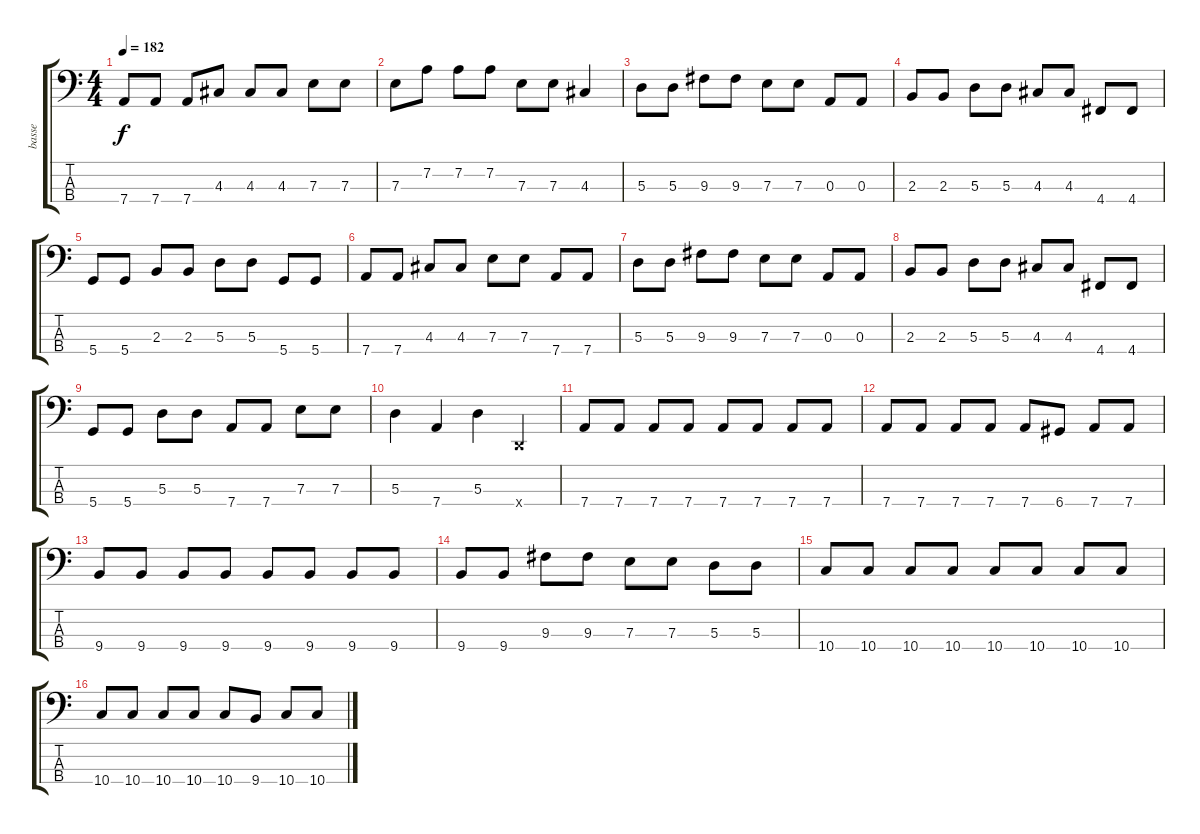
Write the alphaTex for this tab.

\track ("basse" "basse") {instrument electricbasspick}
\staff {score tabs}
\tuning (G2 D2 A1 D1) {hide}
\ts (4 4)
\tempo 182
\clef f4
\ks c
7.4.8{dy f} 7.4.8 7.4.8 4.3.8 4.3.8 4.3.8 7.3.8 7.3.8 |
7.3.8 7.2.8 7.2.8 7.2.8 7.3.8 7.3.8 4.3.4 |
5.3.8 5.3.8 9.3.8 9.3.8 7.3.8 7.3.8 0.3.8 0.3.8 |
2.3.8 2.3.8 5.3.8 5.3.8 4.3.8 4.3.8 4.4.8 4.4.8 |
5.4.8 5.4.8 2.3.8 2.3.8 5.3.8 5.3.8 5.4.8 5.4.8 |
7.4.8 7.4.8 4.3.8 4.3.8 7.3.8 7.3.8 7.4.8 7.4.8 |
5.3.8 5.3.8 9.3.8 9.3.8 7.3.8 7.3.8 0.3.8 0.3.8 |
2.3.8 2.3.8 5.3.8 5.3.8 4.3.8 4.3.8 4.4.8 4.4.8 |
5.4.8 5.4.8 5.3.8 5.3.8 7.4.8 7.4.8 7.3.8 7.3.8 |
5.3.4 7.4.4 5.3.4 0.4{x}.4 |
7.4.8 7.4.8 7.4.8 7.4.8 7.4.8 7.4.8 7.4.8 7.4.8 |
7.4.8 7.4.8 7.4.8 7.4.8 7.4.8 6.4.8 7.4.8 7.4.8 |
9.4.8 9.4.8 9.4.8 9.4.8 9.4.8 9.4.8 9.4.8 9.4.8 |
9.4.8 9.4.8 9.3.8 9.3.8 7.3.8 7.3.8 5.3.8 5.3.8 |
10.4.8 10.4.8 10.4.8 10.4.8 10.4.8 10.4.8 10.4.8 10.4.8 |
10.4.8 10.4.8 10.4.8 10.4.8 10.4.8 9.4.8 10.4.8 10.4.8
